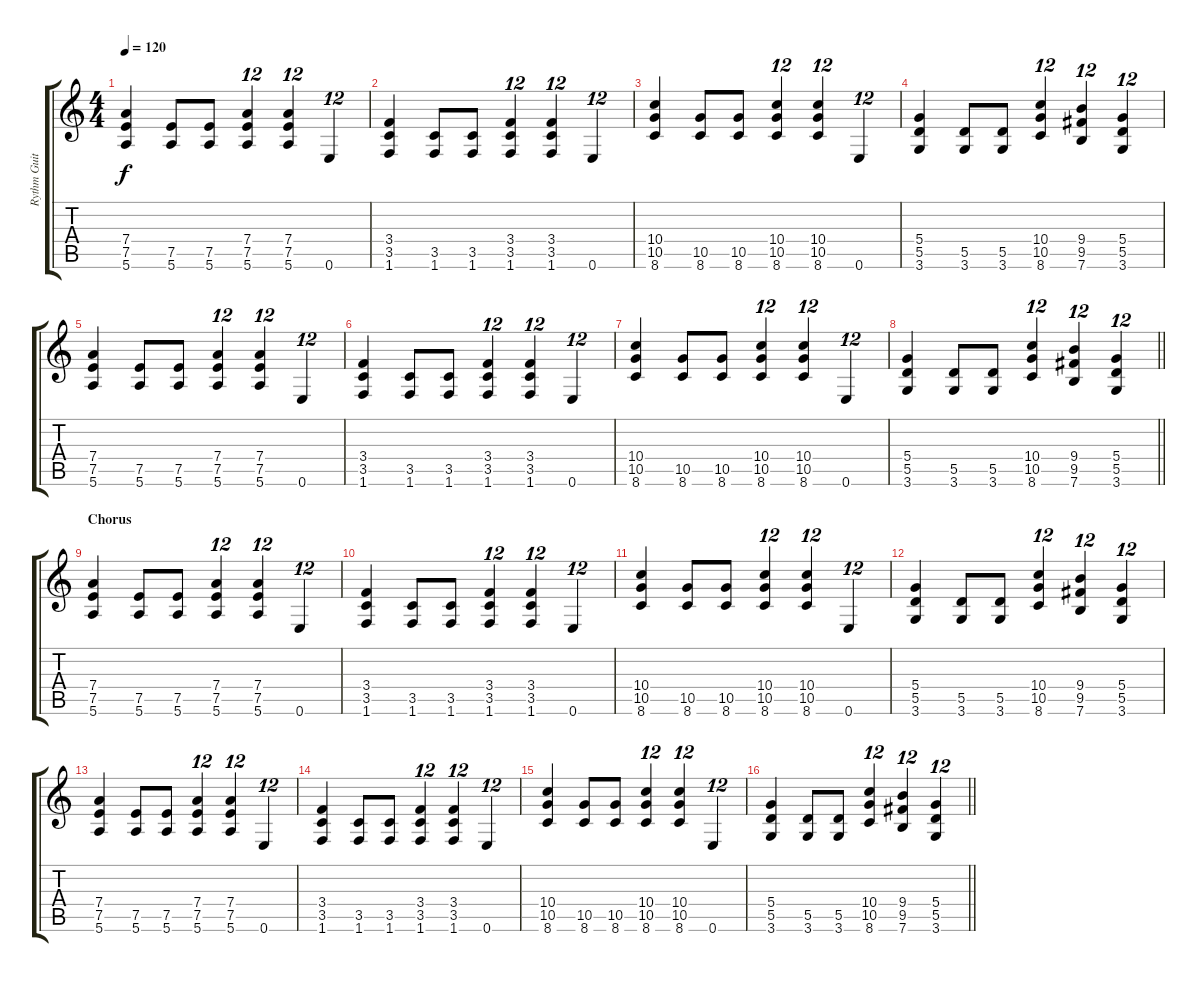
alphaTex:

\track ("Rythm Guitar 2" "Rythm Guit") {instrument distortionguitar}
\staff {score tabs}
\tuning (E4 B3 G3 D3 A2 E2) {hide}
\ts (4 4)
\tempo 120
\clef g2
\ks c
(7.4 7.5 5.6).4{dy f} (7.5 5.6).8 (7.5 5.6).8 (7.4 7.5 5.6).4{tu (12 8)} (7.4 7.5 5.6).4{tu (12 8)} 0.6.4{tu (12 8)} |
(3.4 3.5 1.6).4 (3.5 1.6).8 (3.5 1.6).8 (3.4 3.5 1.6).4{tu (12 8)} (3.4 3.5 1.6).4{tu (12 8)} 0.6.4{tu (12 8)} |
(10.4 10.5 8.6).4 (10.5 8.6).8 (10.5 8.6).8 (10.4 10.5 8.6).4{tu (12 8)} (10.4 10.5 8.6).4{tu (12 8)} 0.6.4{tu (12 8)} |
(5.4 5.5 3.6).4 (5.5 3.6).8 (5.5 3.6).8 (10.4 10.5 8.6).4{tu (12 8)} (9.4 9.5 7.6).4{tu (12 8)} (5.4 5.5 3.6).4{tu (12 8)} |
(7.4 7.5 5.6).4 (7.5 5.6).8 (7.5 5.6).8 (7.4 7.5 5.6).4{tu (12 8)} (7.4 7.5 5.6).4{tu (12 8)} 0.6.4{tu (12 8)} |
(3.4 3.5 1.6).4 (3.5 1.6).8 (3.5 1.6).8 (3.4 3.5 1.6).4{tu (12 8)} (3.4 3.5 1.6).4{tu (12 8)} 0.6.4{tu (12 8)} |
(10.4 10.5 8.6).4 (10.5 8.6).8 (10.5 8.6).8 (10.4 10.5 8.6).4{tu (12 8)} (10.4 10.5 8.6).4{tu (12 8)} 0.6.4{tu (12 8)} |
\barLineRight lightlight
(5.4 5.5 3.6).4 (5.5 3.6).8 (5.5 3.6).8 (10.4 10.5 8.6).4{tu (12 8)} (9.4 9.5 7.6).4{tu (12 8)} (5.4 5.5 3.6).4{tu (12 8)} |
\section ("" "Chorus")
(7.4 7.5 5.6).4 (7.5 5.6).8 (7.5 5.6).8 (7.4 7.5 5.6).4{tu (12 8)} (7.4 7.5 5.6).4{tu (12 8)} 0.6.4{tu (12 8)} |
(3.4 3.5 1.6).4 (3.5 1.6).8 (3.5 1.6).8 (3.4 3.5 1.6).4{tu (12 8)} (3.4 3.5 1.6).4{tu (12 8)} 0.6.4{tu (12 8)} |
(10.4 10.5 8.6).4 (10.5 8.6).8 (10.5 8.6).8 (10.4 10.5 8.6).4{tu (12 8)} (10.4 10.5 8.6).4{tu (12 8)} 0.6.4{tu (12 8)} |
(5.4 5.5 3.6).4 (5.5 3.6).8 (5.5 3.6).8 (10.4 10.5 8.6).4{tu (12 8)} (9.4 9.5 7.6).4{tu (12 8)} (5.4 5.5 3.6).4{tu (12 8)} |
(7.4 7.5 5.6).4 (7.5 5.6).8 (7.5 5.6).8 (7.4 7.5 5.6).4{tu (12 8)} (7.4 7.5 5.6).4{tu (12 8)} 0.6.4{tu (12 8)} |
(3.4 3.5 1.6).4 (3.5 1.6).8 (3.5 1.6).8 (3.4 3.5 1.6).4{tu (12 8)} (3.4 3.5 1.6).4{tu (12 8)} 0.6.4{tu (12 8)} |
(10.4 10.5 8.6).4 (10.5 8.6).8 (10.5 8.6).8 (10.4 10.5 8.6).4{tu (12 8)} (10.4 10.5 8.6).4{tu (12 8)} 0.6.4{tu (12 8)} |
\barLineRight lightlight
(5.4 5.5 3.6).4 (5.5 3.6).8 (5.5 3.6).8 (10.4 10.5 8.6).4{tu (12 8)} (9.4 9.5 7.6).4{tu (12 8)} (5.4 5.5 3.6).4{tu (12 8)}
